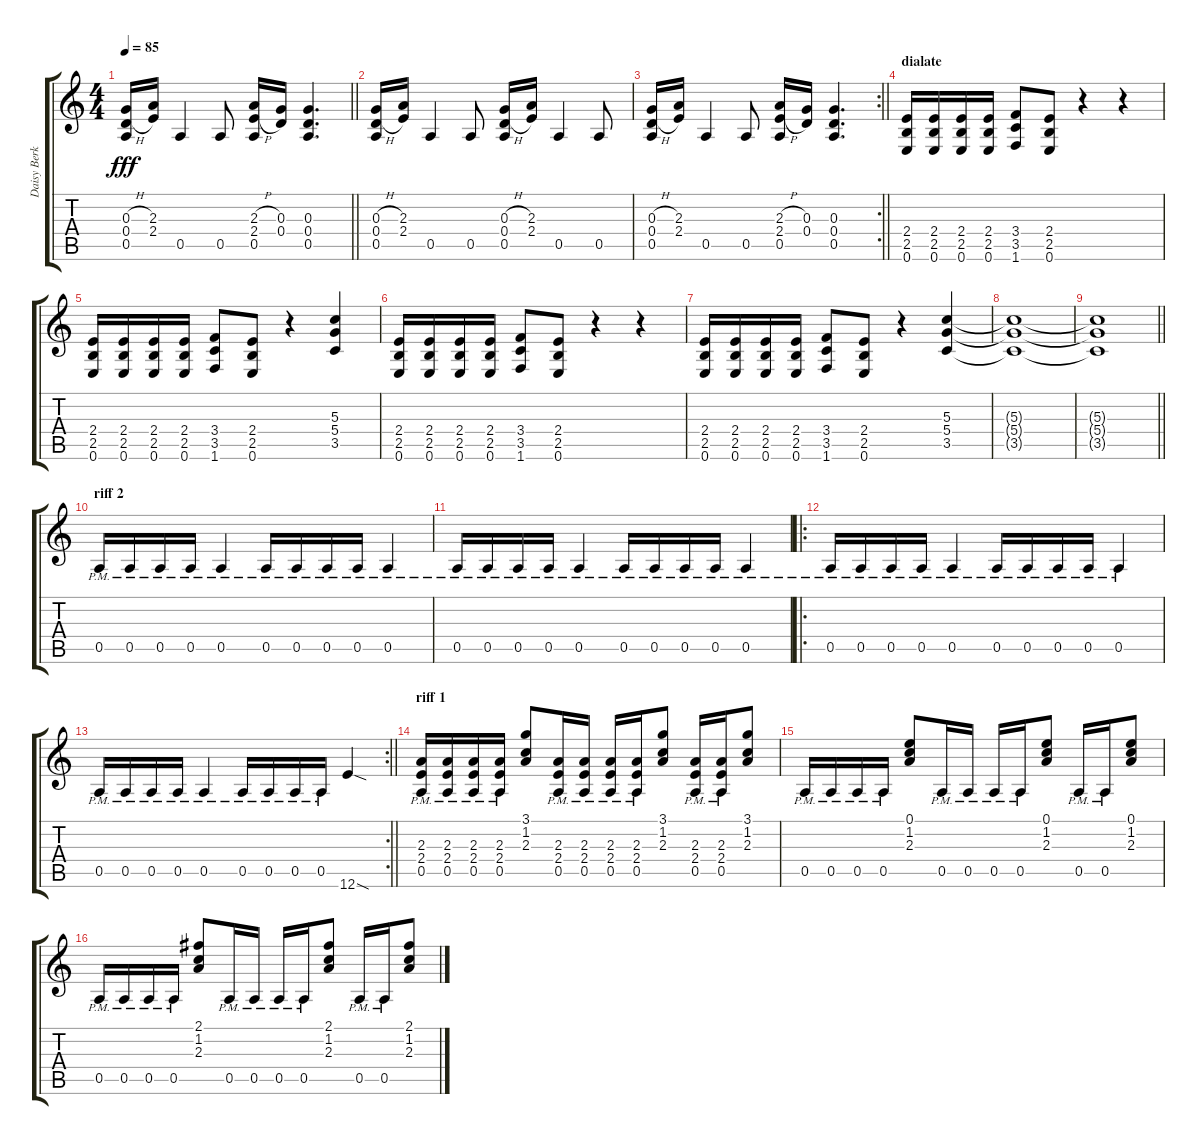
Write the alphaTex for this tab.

\track ("Daisy Berkowitz" "Daisy Berk") {instrument overdrivenguitar}
\staff {score tabs}
\tuning (E4 B3 G3 D3 A2 E2) {hide}
\ts (4 4)
\tempo 85
\clef g2
\barLineRight lightlight
\ks c
(0.3{h} 0.4{h} 0.5).16{dy fff} (2.3 2.4).16 0.5.4 0.5.8 (2.3{h} 2.4{h} 0.5).16 (0.3 0.4).16 (0.3 0.4 0.5).4{d} |
(0.3{h} 0.4{h} 0.5).16 (2.3 2.4).16 0.5.4 0.5.8 (0.3{h} 0.4{h} 0.5).16 (2.3 2.4).16 0.5.4 0.5.8 |
\rc 2
\barLineRight lightlight
(0.3{h} 0.4{h} 0.5).16 (2.3 2.4).16 0.5.4 0.5.8 (2.3{h} 2.4{h} 0.5).16 (0.3 0.4).16 (0.3 0.4 0.5).4{d} |
\section ("" "dialate")
(2.4 2.5 0.6).16 (2.4 2.5 0.6).16 (2.4 2.5 0.6).16 (2.4 2.5 0.6).16 (3.4 3.5 1.6).8 (2.4 2.5 0.6).8 r.4 r.4 |
(2.4 2.5 0.6).16 (2.4 2.5 0.6).16 (2.4 2.5 0.6).16 (2.4 2.5 0.6).16 (3.4 3.5 1.6).8 (2.4 2.5 0.6).8 r.4 (5.3 5.4 3.5).4 |
(2.4 2.5 0.6).16 (2.4 2.5 0.6).16 (2.4 2.5 0.6).16 (2.4 2.5 0.6).16 (3.4 3.5 1.6).8 (2.4 2.5 0.6).8 r.4 r.4 |
(2.4 2.5 0.6).16 (2.4 2.5 0.6).16 (2.4 2.5 0.6).16 (2.4 2.5 0.6).16 (3.4 3.5 1.6).8 (2.4 2.5 0.6).8 r.4 (5.3 5.4 3.5).4 |
(5.3{t} 5.4{t} 3.5{t}).1 |
\barLineRight lightlight
(5.3{t} 5.4{t} 3.5{t}).1 |
\section ("" "riff 2")
0.5{pm}.16 0.5{pm}.16 0.5{pm}.16 0.5{pm}.16 0.5{pm}.4 0.5{pm}.16 0.5{pm}.16 0.5{pm}.16 0.5{pm}.16 0.5{pm}.4 |
0.5{pm}.16 0.5{pm}.16 0.5{pm}.16 0.5{pm}.16 0.5{pm}.4 0.5{pm}.16 0.5{pm}.16 0.5{pm}.16 0.5{pm}.16 0.5{pm}.4 |
\ro
0.5{pm}.16 0.5{pm}.16 0.5{pm}.16 0.5{pm}.16 0.5{pm}.4 0.5{pm}.16 0.5{pm}.16 0.5{pm}.16 0.5{pm}.16 0.5{pm}.4 |
\rc 2
\barLineRight lightlight
0.5{pm}.16 0.5{pm}.16 0.5{pm}.16 0.5{pm}.16 0.5{pm}.4 0.5{pm}.16 0.5{pm}.16 0.5{pm}.16 0.5{pm}.16 12.6{sod}.4 |
\section ("" "riff 1")
(2.3{pm} 2.4{pm} 0.5{pm}).16 (2.3{pm} 2.4{pm} 0.5{pm}).16 (2.3{pm} 2.4{pm} 0.5{pm}).16 (2.3{pm} 2.4{pm} 0.5{pm}).16 (3.1 1.2 2.3).8 (2.3{pm} 2.4{pm} 0.5{pm}).16 (2.3{pm} 2.4{pm} 0.5{pm}).16 (2.3{pm} 2.4{pm} 0.5{pm}).16 (2.3{pm} 2.4{pm} 0.5{pm}).16 (3.1 1.2 2.3).8 (2.3{pm} 2.4{pm} 0.5{pm}).16 (2.3{pm} 2.4{pm} 0.5{pm}).16 (3.1 1.2 2.3).8 |
0.5{pm}.16 0.5{pm}.16 0.5{pm}.16 0.5{pm}.16 (0.1 1.2 2.3).8 0.5{pm}.16 0.5{pm}.16 0.5{pm}.16 0.5{pm}.16 (0.1 1.2 2.3).8 0.5{pm}.16 0.5{pm}.16 (0.1 1.2 2.3).8 |
0.5{pm}.16 0.5{pm}.16 0.5{pm}.16 0.5{pm}.16 (2.1 1.2 2.3).8 0.5{pm}.16 0.5{pm}.16 0.5{pm}.16 0.5{pm}.16 (2.1 1.2 2.3).8 0.5{pm}.16 0.5{pm}.16 (2.1 1.2 2.3).8
